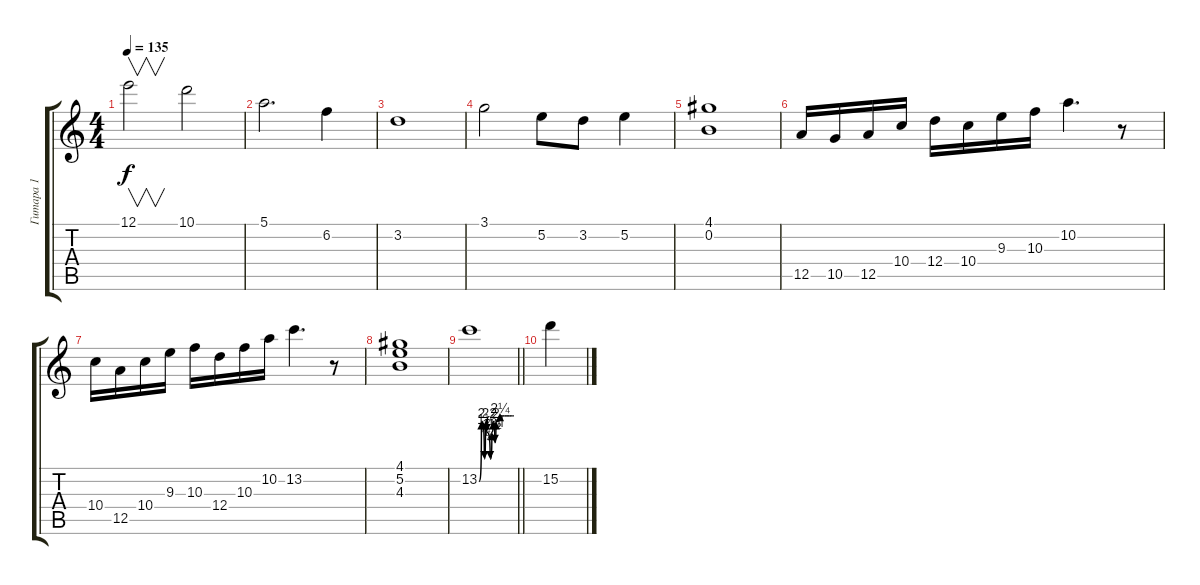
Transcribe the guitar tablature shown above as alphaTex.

\track ("Гитара 1" "Гитара 1") {instrument distortionguitar}
\staff {score tabs}
\tuning (E4 B3 G3 D3 A2 E2) {hide}
\ts (4 4)
\tempo 135
\clef g2
\ks c
12.1{t}.2{v dy f} 10.1.2 |
5.1.2{d} 6.2.4 |
3.2.1 |
3.1.2 5.2.8 3.2.8 5.2.4 |
(4.1 0.2).1 |
12.5.16 10.5.16 12.5.16 10.4.16 12.4.16 10.4.16 9.3.16 10.3.16 10.2.4{d} r.8 |
10.4.16 12.5.16 10.4.16 9.3.16 10.3.16 12.4.16 10.3.16 10.2.16 13.2.4{d} r.8 |
(4.1 5.2 4.3).1 |
\barLineRight lightlight
13.2{be (custom 0 0 4 8 9 1 11 8 13 6 19 1 22 6 24 8 27 4 29 8 36 9 41 9 44 9 48 9 52 9 55 9 58 9 60 9)}.1 |
15.2.4
